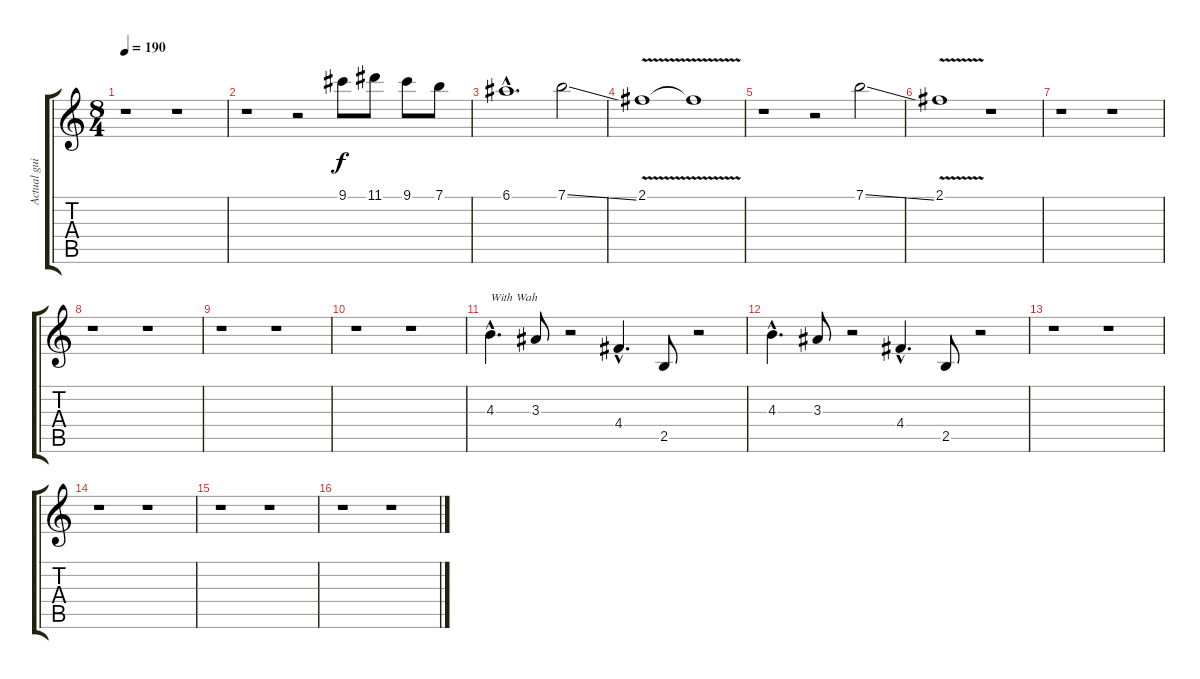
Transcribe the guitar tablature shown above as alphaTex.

\track ("Actual guitar track" "Actual gui") {instrument electricguitarclean}
\staff {score tabs}
\tuning (E4 B3 G3 D3 A2 E2) {hide}
\ts (8 4)
\tempo 190
\clef g2
\ks c
r.1{dy f} r.1 |
r.1 r.2 9.1.8 11.1.8 9.1.8 7.1.8 |
6.1{hac}.1{d} 7.1{ss}.2 |
2.1{v}.1 2.1{t}.1 |
r.1 r.2 7.1{ss}.2 |
2.1{v}.1 r.1 |
r.1 r.1 |
r.1 r.1 |
r.1 r.1 |
r.1 r.1 |
4.3{hac}.4{d txt "With Wah"} 3.3.8 r.2 4.4{hac}.4{d} 2.5.8 r.2 |
4.3{hac}.4{d} 3.3.8 r.2 4.4{hac}.4{d} 2.5.8 r.2 |
r.1 r.1 |
r.1 r.1 |
r.1 r.1 |
r.1 r.1
